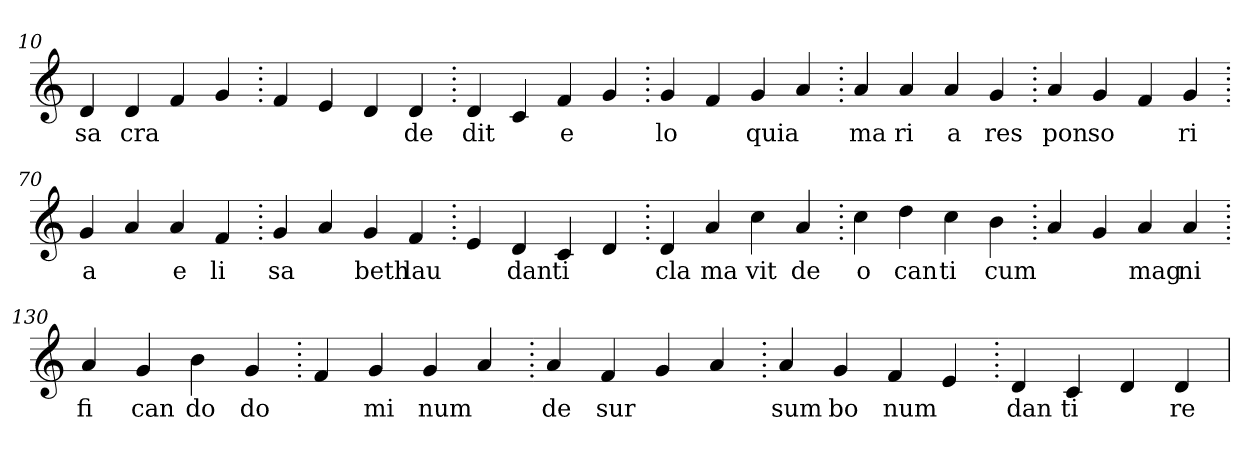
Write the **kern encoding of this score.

**kern	**text
*part1	*part1
*staff1	*staff1
*clefG2	*
=10.	=10.
4d	sa
4d	cra
4f	.
4g	.
=20.	=20.
4f	.
4e	.
4d	.
4d	de
=30.	=30.
4d	dit
4c	.
4f	e
4g	.
=40.	=40.
4g	lo
4f	.
4g	quia
4a	.
=50.	=50.
4a	ma
4a	ri
4a	a
4g	res
=60.	=60.
4a	pon
4g	so
4f	.
4g	ri
=70.	=70.
4g	a
4a	.
4a	e
4f	li
=80.	=80.
4g	sa
4a	.
4g	beth
4f	lau
=90.	=90.
4e	.
4d	dan
4c	ti
4d	.
=100.	=100.
4d	cla
4a	ma
4cc	vit
4a	de
=110.	=110.
4cc	o
4dd	can
4cc	ti
4b	cum
=120.	=120.
4a	.
4g	.
4a	mag
4a	ni
=130.	=130.
4a	fi
4g	can
4b	do
4g	do
=140.	=140.
4f	.
4g	mi
4g	num
4a	.
=150.	=150.
4a	de
4f	sur
4g	.
4a	.
=160.	=160.
4a	sum
4g	bo
4f	num
4e	.
=170.	=170.
4d	dan
4c	ti
4d	.
4d	re
=	=
*-	*-
